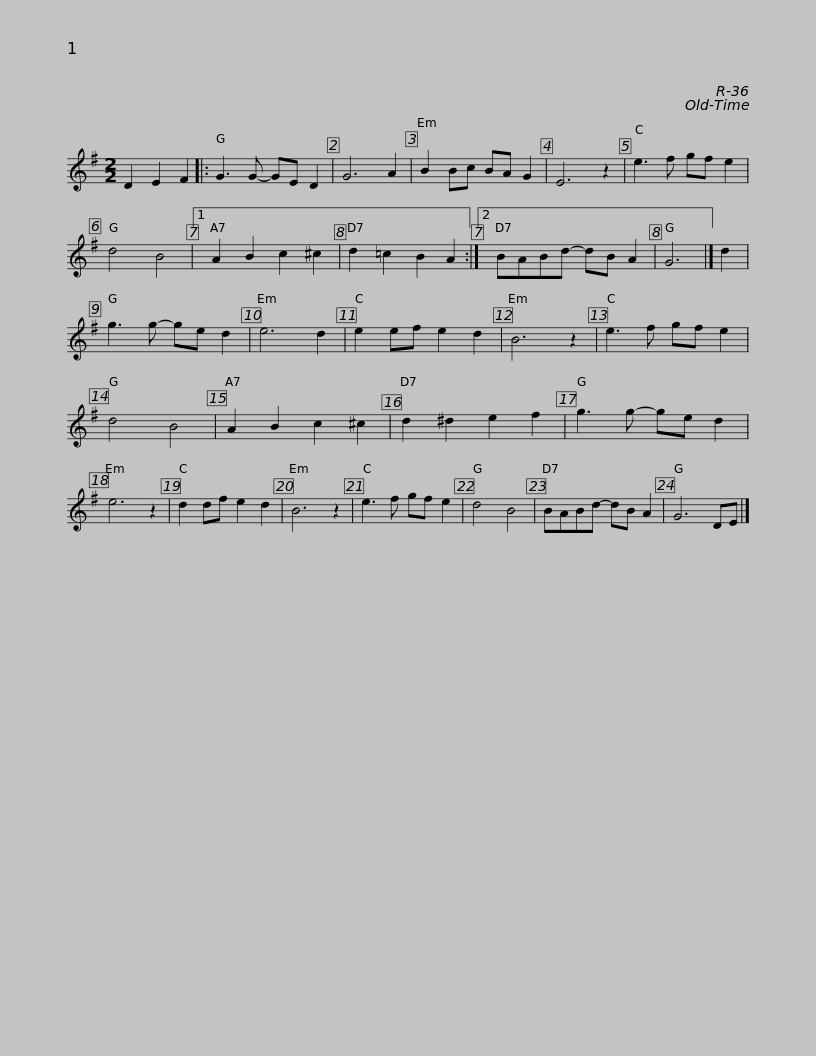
X:1
L:1/8
M:2/2
I:linebreak $
K:G
V:1 treble
V:1
 D2 E2 F2 |: G3 G- GE D2 | G6 A2 | B2 Bc BA G2 | E6 z2 | %5
 e3 f gf e2 | d4 B4 |1 A2 B2 c2 ^c2 | d2 =c2 B2 A2 :|2$ BABd- dB A2 | %10
 G6 |] d2 | g3 g- ge d2 | e6 d2 | e2 ef e2 d2 | %15
 B6 z2 | e3 f gf e2 | d4 B4 | A2 B2 c2 ^c2 |$ d2 ^d2 e2 f2 | %20
 g3 g- ge d2 | e6 z2 | d2 df e2 d2 | B6 z2 | e3 f gf e2 | %25
 d4 B4 | BABd- dB A2 | G6 DE |] %28
